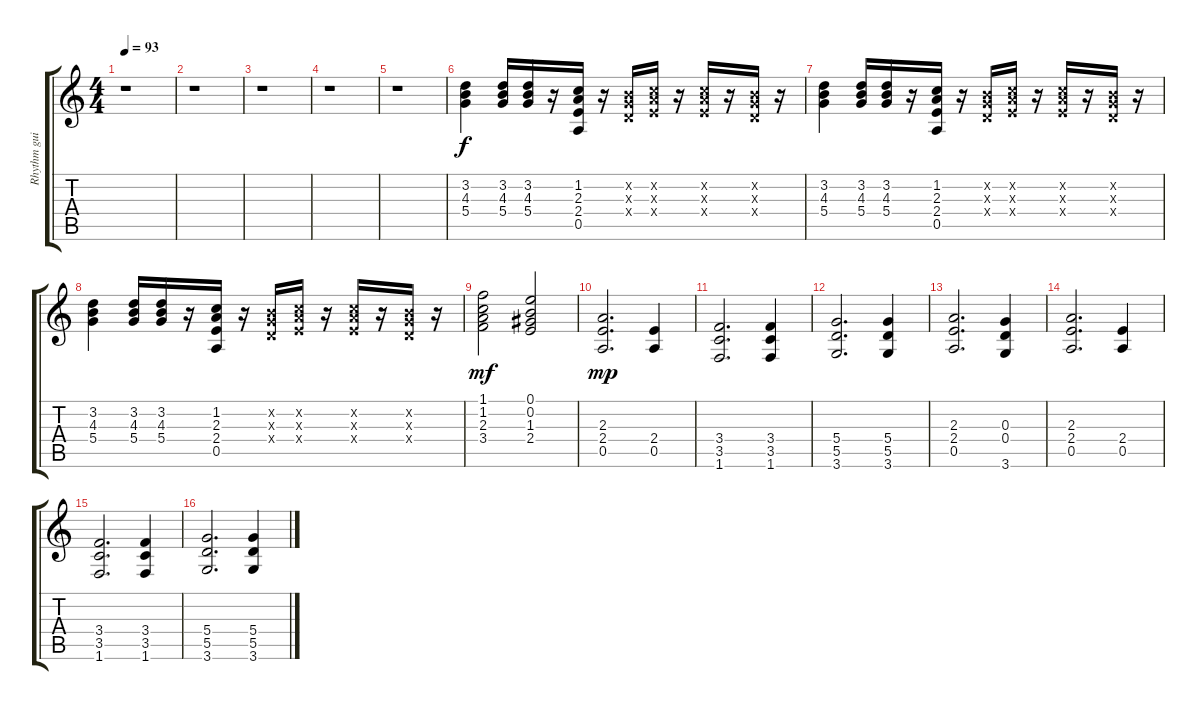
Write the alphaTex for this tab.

\track ("Rhythm guitar" "Rhythm gui") {instrument overdrivenguitar}
\staff {score tabs}
\tuning (E4 B3 G3 D3 A2 E2) {hide}
\ts (4 4)
\tempo 93
\clef g2
\ks c
r.1{dy f} |
r.1 |
r.1 |
r.1 |
r.1 |
(3.2 4.3 5.4).4 (3.2 4.3 5.4).16 (3.2 4.3 5.4).16 r.16 (1.2 2.3 2.4 0.5).16 r.16 (0.2{x} 0.3{x} 0.4{x}).16 (1.2{x} 2.3{x} 2.4{x}).16 r.16 (1.2{x} 2.3{x} 2.4{x}).16 r.16 (0.2{x} 0.3{x} 0.4{x}).16 r.16 |
(3.2 4.3 5.4).4 (3.2 4.3 5.4).16 (3.2 4.3 5.4).16 r.16 (1.2 2.3 2.4 0.5).16 r.16 (0.2{x} 0.3{x} 0.4{x}).16 (1.2{x} 2.3{x} 2.4{x}).16 r.16 (1.2{x} 2.3{x} 2.4{x}).16 r.16 (0.2{x} 0.3{x} 0.4{x}).16 r.16 |
(3.2 4.3 5.4).4 (3.2 4.3 5.4).16 (3.2 4.3 5.4).16 r.16 (1.2 2.3 2.4 0.5).16 r.16 (0.2{x} 0.3{x} 0.4{x}).16 (1.2{x} 2.3{x} 2.4{x}).16 r.16 (1.2{x} 2.3{x} 2.4{x}).16 r.16 (0.2{x} 0.3{x} 0.4{x}).16 r.16 |
(1.1 1.2 2.3 3.4).2{dy mf} (0.1 0.2 1.3 2.4).2 |
(2.3 2.4 0.5).2{d dy mp} (2.4 0.5).4 |
(3.4 3.5 1.6).2{d} (3.4 3.5 1.6).4 |
(5.4 5.5 3.6).2{d} (5.4 5.5 3.6).4 |
(2.3 2.4 0.5).2{d} (0.3 0.4 3.6).4 |
(2.3 2.4 0.5).2{d} (2.4 0.5).4 |
(3.4 3.5 1.6).2{d} (3.4 3.5 1.6).4 |
(5.4 5.5 3.6).2{d} (5.4 5.5 3.6).4
